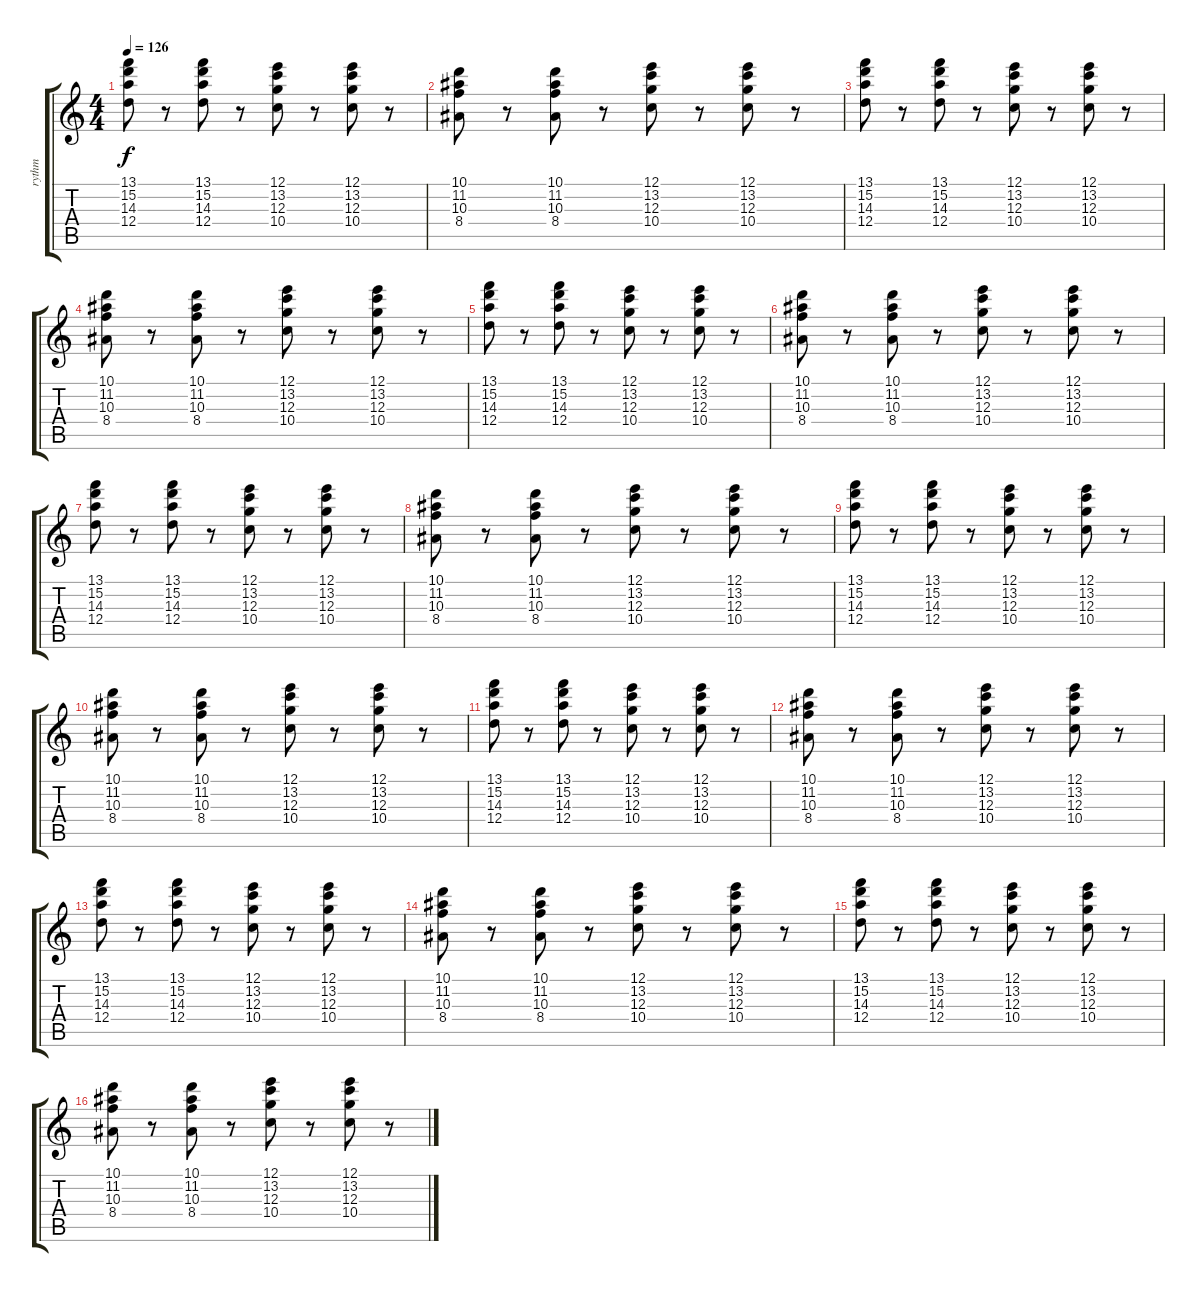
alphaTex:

\track ("rythm" "rythm") {instrument acousticguitarnylon}
\staff {score tabs}
\tuning (E4 B3 G3 D3 A2 E2) {hide}
\ts (4 4)
\tempo 126
\clef g2
\ks c
(13.1 15.2 14.3 12.4).8{dy f} r.8 (13.1 15.2 14.3 12.4).8 r.8 (12.1 13.2 12.3 10.4).8 r.8 (12.1 13.2 12.3 10.4).8 r.8 |
(10.1 11.2 10.3 8.4).8 r.8 (10.1 11.2 10.3 8.4).8 r.8 (12.1 13.2 12.3 10.4).8 r.8 (12.1 13.2 12.3 10.4).8 r.8 |
(13.1 15.2 14.3 12.4).8 r.8 (13.1 15.2 14.3 12.4).8 r.8 (12.1 13.2 12.3 10.4).8 r.8 (12.1 13.2 12.3 10.4).8 r.8 |
(10.1 11.2 10.3 8.4).8 r.8 (10.1 11.2 10.3 8.4).8 r.8 (12.1 13.2 12.3 10.4).8 r.8 (12.1 13.2 12.3 10.4).8 r.8 |
(13.1 15.2 14.3 12.4).8 r.8 (13.1 15.2 14.3 12.4).8 r.8 (12.1 13.2 12.3 10.4).8 r.8 (12.1 13.2 12.3 10.4).8 r.8 |
(10.1 11.2 10.3 8.4).8 r.8 (10.1 11.2 10.3 8.4).8 r.8 (12.1 13.2 12.3 10.4).8 r.8 (12.1 13.2 12.3 10.4).8 r.8 |
(13.1 15.2 14.3 12.4).8 r.8 (13.1 15.2 14.3 12.4).8 r.8 (12.1 13.2 12.3 10.4).8 r.8 (12.1 13.2 12.3 10.4).8 r.8 |
(10.1 11.2 10.3 8.4).8 r.8 (10.1 11.2 10.3 8.4).8 r.8 (12.1 13.2 12.3 10.4).8 r.8 (12.1 13.2 12.3 10.4).8 r.8 |
(13.1 15.2 14.3 12.4).8 r.8 (13.1 15.2 14.3 12.4).8 r.8 (12.1 13.2 12.3 10.4).8 r.8 (12.1 13.2 12.3 10.4).8 r.8 |
(10.1 11.2 10.3 8.4).8 r.8 (10.1 11.2 10.3 8.4).8 r.8 (12.1 13.2 12.3 10.4).8 r.8 (12.1 13.2 12.3 10.4).8 r.8 |
(13.1 15.2 14.3 12.4).8 r.8 (13.1 15.2 14.3 12.4).8 r.8 (12.1 13.2 12.3 10.4).8 r.8 (12.1 13.2 12.3 10.4).8 r.8 |
(10.1 11.2 10.3 8.4).8 r.8 (10.1 11.2 10.3 8.4).8 r.8 (12.1 13.2 12.3 10.4).8 r.8 (12.1 13.2 12.3 10.4).8 r.8 |
(13.1 15.2 14.3 12.4).8 r.8 (13.1 15.2 14.3 12.4).8 r.8 (12.1 13.2 12.3 10.4).8 r.8 (12.1 13.2 12.3 10.4).8 r.8 |
(10.1 11.2 10.3 8.4).8 r.8 (10.1 11.2 10.3 8.4).8 r.8 (12.1 13.2 12.3 10.4).8 r.8 (12.1 13.2 12.3 10.4).8 r.8 |
(13.1 15.2 14.3 12.4).8 r.8 (13.1 15.2 14.3 12.4).8 r.8 (12.1 13.2 12.3 10.4).8 r.8 (12.1 13.2 12.3 10.4).8 r.8 |
(10.1 11.2 10.3 8.4).8 r.8 (10.1 11.2 10.3 8.4).8 r.8 (12.1 13.2 12.3 10.4).8 r.8 (12.1 13.2 12.3 10.4).8 r.8
